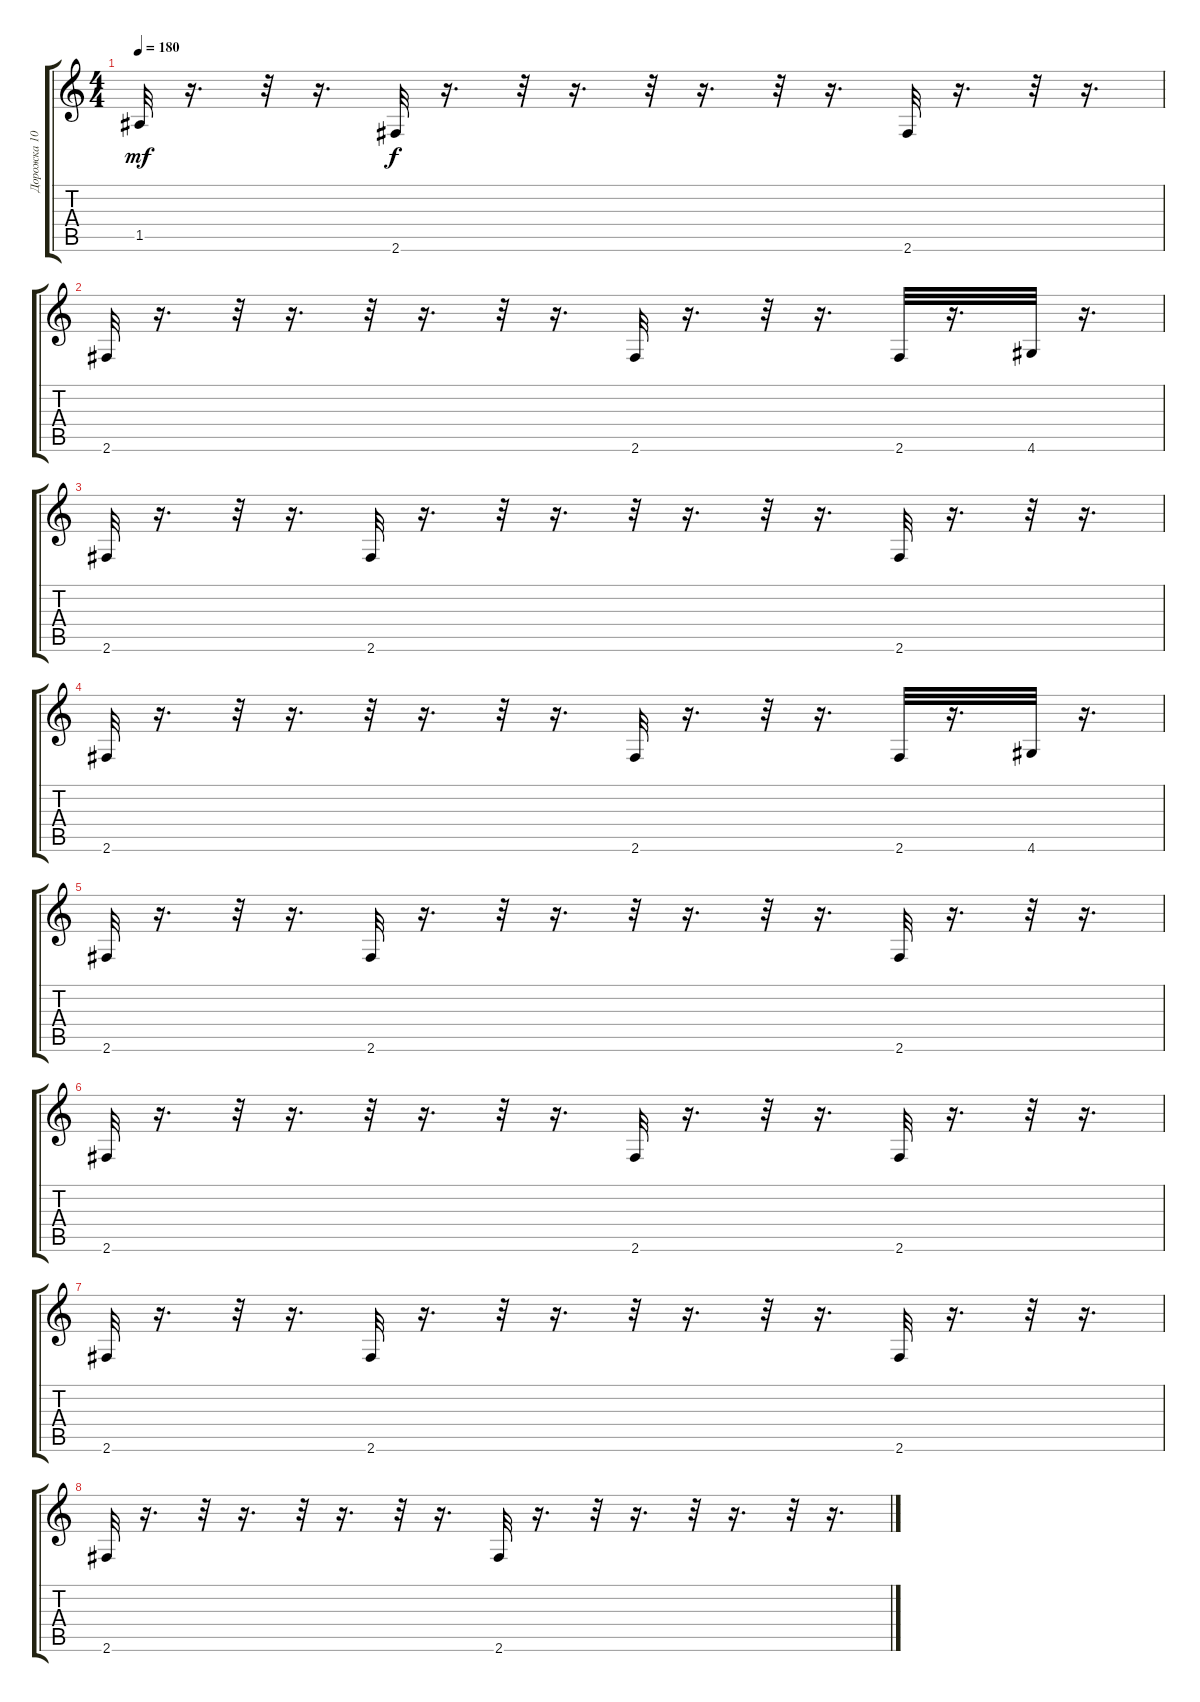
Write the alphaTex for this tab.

\track ("Дорожка 10" "Дорожка 10") {instrument acousticguitarnylon}
\staff {score tabs}
\tuning (E4 B3 G3 D3 A2 E2) {hide}
\ts (4 4)
\tempo 180
\clef g2
\ks c
1.5.32{dy mf} r.16{d} r.32 r.16{d} 2.6.32{dy f} r.16{d} r.32 r.16{d} r.32 r.16{d} r.32 r.16{d} 2.6.32 r.16{d} r.32 r.16{d} |
2.6.32 r.16{d} r.32 r.16{d} r.32 r.16{d} r.32 r.16{d} 2.6.32 r.16{d} r.32 r.16{d} 2.6.32 r.16{d} 4.6.32 r.16{d} |
2.6.32 r.16{d} r.32 r.16{d} 2.6.32 r.16{d} r.32 r.16{d} r.32 r.16{d} r.32 r.16{d} 2.6.32 r.16{d} r.32 r.16{d} |
2.6.32 r.16{d} r.32 r.16{d} r.32 r.16{d} r.32 r.16{d} 2.6.32 r.16{d} r.32 r.16{d} 2.6.32 r.16{d} 4.6.32 r.16{d} |
2.6.32 r.16{d} r.32 r.16{d} 2.6.32 r.16{d} r.32 r.16{d} r.32 r.16{d} r.32 r.16{d} 2.6.32 r.16{d} r.32 r.16{d} |
2.6.32 r.16{d} r.32 r.16{d} r.32 r.16{d} r.32 r.16{d} 2.6.32 r.16{d} r.32 r.16{d} 2.6.32 r.16{d} r.32 r.16{d} |
2.6.32 r.16{d} r.32 r.16{d} 2.6.32 r.16{d} r.32 r.16{d} r.32 r.16{d} r.32 r.16{d} 2.6.32 r.16{d} r.32 r.16{d} |
2.6.32 r.16{d} r.32 r.16{d} r.32 r.16{d} r.32 r.16{d} 2.6.32 r.16{d} r.32 r.16{d} r.32 r.16{d} r.32 r.16{d}
